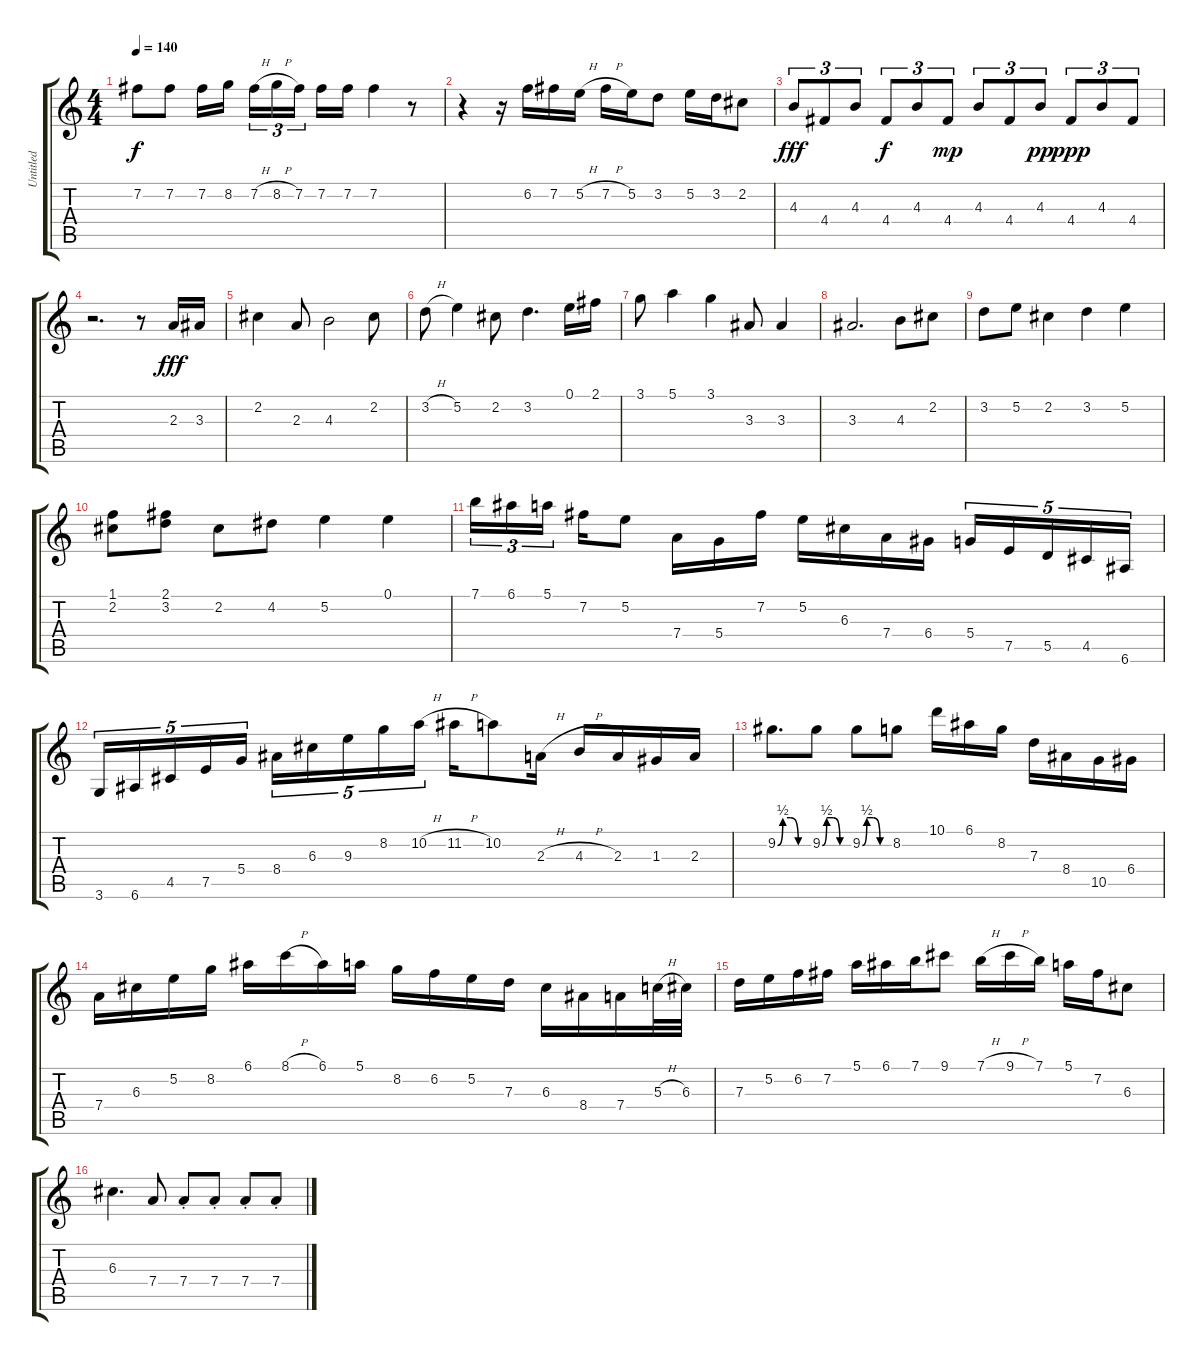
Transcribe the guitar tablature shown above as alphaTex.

\track ("Untitled" "Untitled") {instrument acousticguitarsteel}
\staff {score tabs}
\tuning (E4 B3 G3 D3 A2 E2) {hide}
\ts (4 4)
\tempo 140
\clef g2
\ks c
7.2.8{dy f} 7.2.8 7.2.16 8.2.16{beam splitsecondary} 7.2{h}.16{tu (3 2)} 8.2{h}.16{tu (3 2)} 7.2.16{tu (3 2)} 7.2.16 7.2.16 7.2.4 r.8 |
r.4 r.16 6.2.16 7.2.16 5.2{h}.16 7.2{h}.16 5.2.16 3.2.8 5.2.16 3.2.16 2.2.8 |
4.3.8{tu (3 2) dy fff} 4.4.8{tu (3 2)} 4.3.8{tu (3 2)} 4.4.8{tu (3 2) dy f} 4.3.8{tu (3 2)} 4.4.8{tu (3 2) dy mp} 4.3.8{tu (3 2)} 4.4.8{tu (3 2)} 4.3.8{tu (3 2) dy pp} 4.4.8{tu (3 2) dy ppp} 4.3.8{tu (3 2)} 4.4.8{tu (3 2)} |
r.2{d} r.8 2.3.16{dy fff} 3.3.16 |
2.2.4 2.3.8 4.3.2 2.2.8 |
3.2{h}.8 5.2.4 2.2.8 3.2.4{d} 0.1.16 2.1.16 |
3.1.8 5.1.4 3.1.4 3.3.8 3.3.4 |
3.3.2{d} 4.3.8 2.2.8 |
3.2.8 5.2.8 2.2.4 3.2.4 5.2.4 |
(1.1 2.2).8 (2.1 3.2).8 2.2.8 4.2.8 5.2.4 0.1.4 |
7.1.16{tu (3 2)} 6.1.16{tu (3 2)} 5.1.16{tu (3 2) beam splitsecondary} 7.2.16 5.2.8 7.4.16 5.4.16 7.2.16 5.2.16 6.3.16 7.4.16 6.4.16 5.4.16{tu (5 4)} 7.5.16{tu (5 4)} 5.5.16{tu (5 4)} 4.5.16{tu (5 4)} 6.6.16{tu (5 4)} |
3.6.16{tu (5 4)} 6.6.16{tu (5 4)} 4.5.16{tu (5 4)} 7.5.16{tu (5 4)} 5.4.16{tu (5 4)} 8.4.16{tu (5 4)} 6.3.16{tu (5 4)} 9.3.16{tu (5 4)} 8.2.16{tu (5 4)} 10.2{h}.16{tu (5 4)} 11.2{h}.16 10.2.8 2.3{h}.16 4.3{h}.16 2.3.16 1.3.16 2.3.16 |
9.2{be (custom 0 0 10 2 25 2 40 0 60 0)}.8{d} 9.2{be (custom 0 0 10 2 25 2 40 0 60 0)}.8 9.2{be (custom 0 0 10 2 25 2 40 0 60 0)}.8 8.2.8 10.1.16 6.1.16 8.2.16 7.3.16 8.4.16 10.5.16 6.4.16 |
7.4.16 6.3.16 5.2.16 8.2.16 6.1.16 8.1{h}.16 6.1.16 5.1.16 8.2.16 6.2.16 5.2.16 7.3.16 6.3.16 8.4.16 7.4.16 5.3{h}.32 6.3.32 |
7.3.16 5.2.16 6.2.16 7.2.16 5.1.16 6.1.16 7.1.16 9.1.8 7.1{h}.16 9.1{h}.16 7.1.16 5.1.16 7.2.16 6.3.8 |
6.3.4{d} 7.4.8 7.4{st}.8 7.4{st}.8 7.4{st}.8 7.4{st}.8
